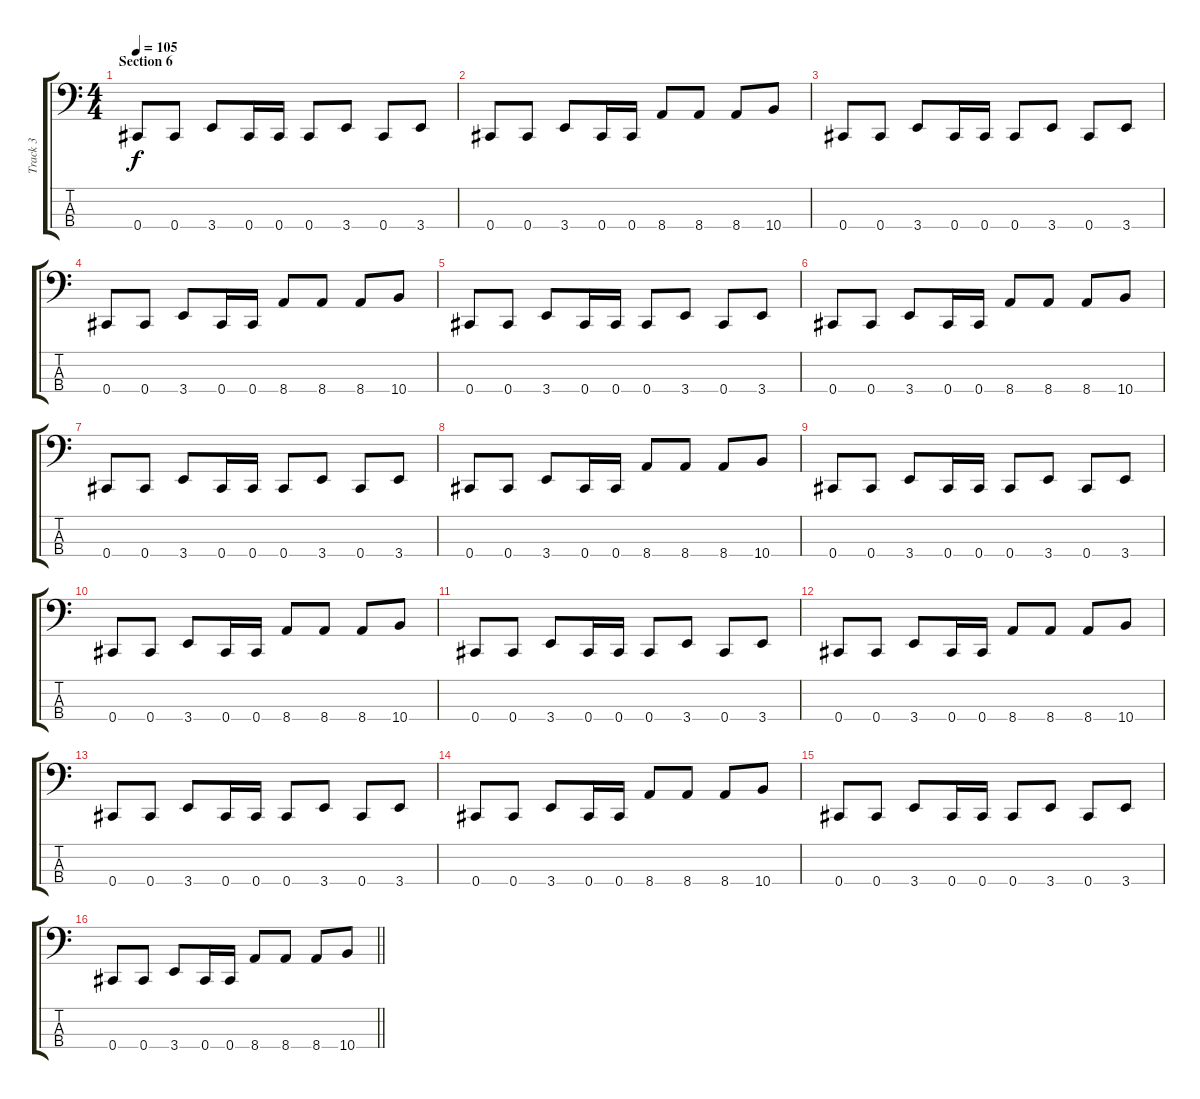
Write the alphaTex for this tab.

\track ("Track 3" "Track 3") {instrument electricbasspick}
\staff {score tabs}
\tuning (Gb2 Db2 Ab1 Db1) {hide}
\ts (4 4)
\section ("" "Section 6")
\tempo 105
\clef f4
\ks c
0.4.8{dy f} 0.4.8 3.4.8 0.4.16 0.4.16 0.4.8 3.4.8 0.4.8 3.4.8 |
0.4.8 0.4.8 3.4.8 0.4.16 0.4.16 8.4.8 8.4.8 8.4.8 10.4.8 |
0.4.8 0.4.8 3.4.8 0.4.16 0.4.16 0.4.8 3.4.8 0.4.8 3.4.8 |
0.4.8 0.4.8 3.4.8 0.4.16 0.4.16 8.4.8 8.4.8 8.4.8 10.4.8 |
0.4.8 0.4.8 3.4.8 0.4.16 0.4.16 0.4.8 3.4.8 0.4.8 3.4.8 |
0.4.8 0.4.8 3.4.8 0.4.16 0.4.16 8.4.8 8.4.8 8.4.8 10.4.8 |
0.4.8 0.4.8 3.4.8 0.4.16 0.4.16 0.4.8 3.4.8 0.4.8 3.4.8 |
0.4.8 0.4.8 3.4.8 0.4.16 0.4.16 8.4.8 8.4.8 8.4.8 10.4.8 |
0.4.8 0.4.8 3.4.8 0.4.16 0.4.16 0.4.8 3.4.8 0.4.8 3.4.8 |
0.4.8 0.4.8 3.4.8 0.4.16 0.4.16 8.4.8 8.4.8 8.4.8 10.4.8 |
0.4.8 0.4.8 3.4.8 0.4.16 0.4.16 0.4.8 3.4.8 0.4.8 3.4.8 |
0.4.8 0.4.8 3.4.8 0.4.16 0.4.16 8.4.8 8.4.8 8.4.8 10.4.8 |
0.4.8 0.4.8 3.4.8 0.4.16 0.4.16 0.4.8 3.4.8 0.4.8 3.4.8 |
0.4.8 0.4.8 3.4.8 0.4.16 0.4.16 8.4.8 8.4.8 8.4.8 10.4.8 |
0.4.8 0.4.8 3.4.8 0.4.16 0.4.16 0.4.8 3.4.8 0.4.8 3.4.8 |
\barLineRight lightlight
0.4.8 0.4.8 3.4.8 0.4.16 0.4.16 8.4.8 8.4.8 8.4.8 10.4.8
